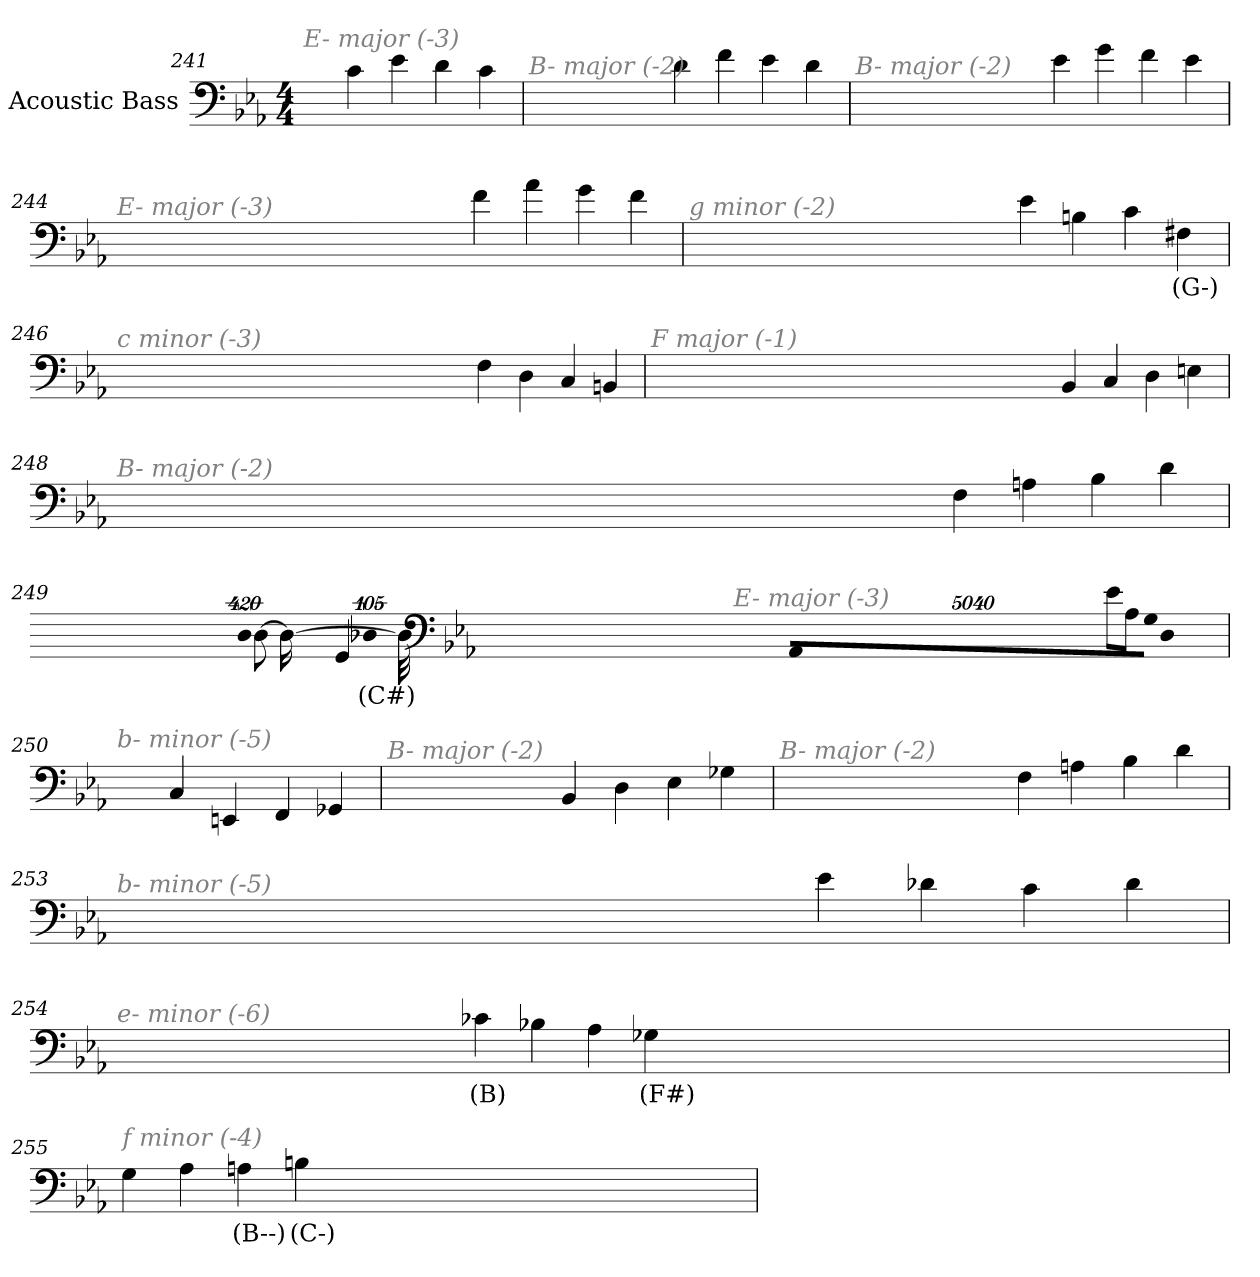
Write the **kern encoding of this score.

**kern	**text
*part1	*part1
*staff1	*staff1
*I"Acoustic Bass	*
*clefF4	*
*ITrd7c12	*
*k[b-e-a-]	*
*E-:	*
*M4/4	*
=241	=241
!LO:TX:i:color=#808080:t=E- major (-3)	!
4C	.
4E-	.
4D	.
4C	.
=242	=242
!LO:TX:i:color=#808080:t=B- major (-2)	!
4D	.
4F	.
4E-	.
4D	.
=243	=243
!LO:TX:i:color=#808080:t=B- major (-2)	!
4E-	.
4G	.
4F	.
4E-	.
=244	=244
!LO:TX:i:color=#808080:t=E- major (-3)	!
4F	.
4A-	.
4G	.
4F	.
=245	=245
!LO:TX:i:color=#808080:t=g minor (-2)	!
4E-	.
4BBn	.
4C	.
4FF#Xi	(G-)
=246	=246
!LO:TX:i:color=#808080:t=c minor (-3)	!
4FF	.
4DD	.
4CC	.
4BBBn	.
=247	=247
!LO:TX:i:color=#808080:t=F major (-1)	!
4BBB-	.
4CC	.
4DD	.
4EEn	.
=248	=248
!LO:TX:i:color=#808080:t=B- major (-2)	!
4FF	.
4AAn	.
4BB-	.
4D	.
=249	=249
!LO:TX:i:color=#808080:t=E- major (-3)	!
8E-L	.
8AA-J	.
!LO:N:vis=8	!
40320%3347GGL	.
!LO:N:vis=8	!
40320%3347DD	.
!LO:N:vis=8	!
40320%3347AAA-J	.
!LO:N:vis=1024	!
[13440%13DD-Xi	(C#)
8DD-i_	.
16DD-i_	.
32DD-i_	.
!LO:N:vis=1024%31	!
13440%407DD-i]	.
4GGG	.
=250	=250
!LO:TX:i:color=#808080:t=b- minor (-5)	!
4CC	.
4EEEn	.
4FFF	.
4GGG-X	.
=251	=251
!LO:TX:i:color=#808080:t=B- major (-2)	!
4BBB-	.
4DD	.
4EE-	.
4GG-X	.
=252	=252
!LO:TX:i:color=#808080:t=B- major (-2)	!
4FF	.
4AAn	.
4BB-	.
4D	.
=253	=253
!LO:TX:i:color=#808080:t=b- minor (-5)	!
4E-	.
4D-X	.
4C	.
4D-	.
=254	=254
!LO:TX:i:color=#808080:t=e- minor (-6)	!
4C-Xi	(B)
4BB-X	.
4AA-	.
4GG-Xi	(F#)
=255	=255
!LO:TX:i:color=#808080:t=f minor (-4)	!
4GG	.
4AA-	.
4AAni	(B--)
4BBni	(C-)
=	=
*-	*-
